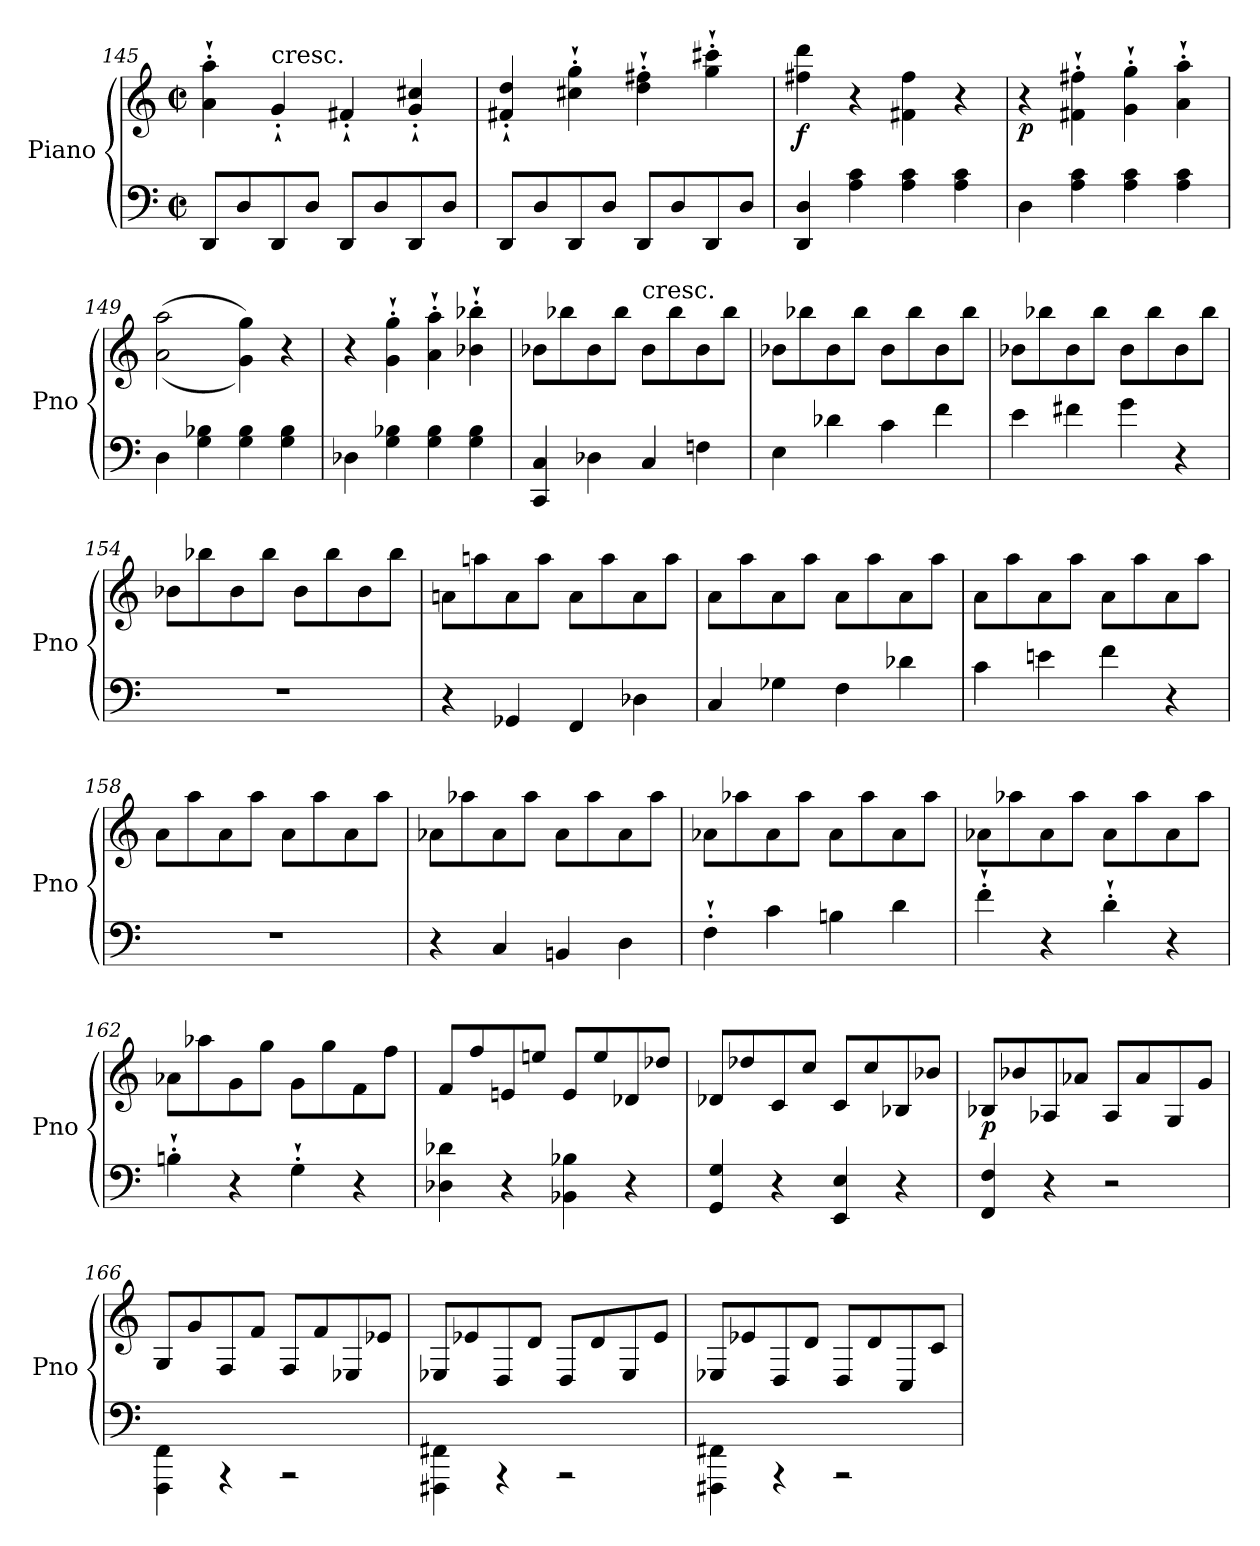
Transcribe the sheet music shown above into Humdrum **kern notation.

**kern	**kern	**dynam
*part1	*part1	*part1
*staff2	*staff1	*staff1/2
*I"Piano	*	*
*I'Pno	*	*
*clefF4	*clefG2	*
*k[]	*k[]	*
*C:	*C:	*
*M2/2	*M2/2	*
*met(c|)	*met(c|)	*
=145	=145	=145
8DD/L	4a\'` 4aa\'`	.
8D/	.	.
!	!LO:TX:a:t=cresc.	!
8DD/	4g'`/	.
8D/J	.	.
8DD/L	4f#X'`/	.
8D/	.	.
8DD/	4g/'` 4cc#X/'`	.
8D/J	.	.
=146	=146	=146
8DD/L	4f#X/'` 4dd/'`	.
8D/	.	.
8DD/	4cc#X\'` 4gg\'`	.
8D/J	.	.
8DD/L	4dd\'` 4ff#X\'`	.
8D/	.	.
8DD/	4gg\'` 4ccc#X\'`	.
8D/J	.	.
=147	=147	=147
!	!	!LO:DY:b
4DD/ 4D/	4ff#X\ 4ddd\	f
4A\ 4c\	4r	.
4A\ 4c\	4f#X\ 4ff#\	.
4A\ 4c\	4r	.
!!LO:LB:g=z
=148	=148	=148
!	!	!LO:DY:b
4D\	4r	p
4A\ 4c\	4f#X\'` 4ff#X\'`	.
4A\ 4c\	4g\'` 4gg\'`	.
4A\ 4c\	4a\'` 4aa\'`	.
=149	=149	=149
4D\	(>(>2a\ 2aa\	.
4G\ 4B-X\	.	.
4G\ 4B-\	4g\ 4gg\))	.
4G\ 4B-\	4r	.
=150	=150	=150
4D-X\	4r	.
4G\ 4B-X\	4g\'` 4gg\'`	.
4G\ 4B-\	4a\'` 4aa\'`	.
4G\ 4B-\	4b-X\'` 4bb-X\'`	.
=151	=151	=151
4CC/ 4C/	8b-X\L	.
.	8bb-X\	.
4D-X\	8b-\	.
.	8bb-\J	.
!	!LO:TX:a:t=cresc.	!
4C/	8b-\L	.
.	8bb-\	.
4Fn\	8b-\	.
.	8bb-\J	.
=152	=152	=152
4E\	8b-X\L	.
.	8bb-X\	.
4d-X\	8b-\	.
.	8bb-\J	.
4c\	8b-\L	.
.	8bb-\	.
4f\	8b-\	.
.	8bb-\J	.
=153	=153	=153
4e\	8b-X\L	.
.	8bb-X\	.
4f#X\	8b-\	.
.	8bb-\J	.
4g\	8b-\L	.
.	8bb-\	.
4r	8b-\	.
.	8bb-\J	.
!!LO:LB:g=z
=154	=154	=154
1r	8b-X\L	.
.	8bb-X\	.
.	8b-\	.
.	8bb-\J	.
.	8b-\L	.
.	8bb-\	.
.	8b-\	.
.	8bb-\J	.
=155	=155	=155
4r	8an\L	.
.	8aan\	.
4GG-X/	8a\	.
.	8aa\J	.
4FF/	8a\L	.
.	8aa\	.
4D-X\	8a\	.
.	8aa\J	.
=156	=156	=156
4C/	8a\L	.
.	8aa\	.
4G-X\	8a\	.
.	8aa\J	.
4F\	8a\L	.
.	8aa\	.
4d-X\	8a\	.
.	8aa\J	.
=157	=157	=157
4c\	8a\L	.
.	8aa\	.
4en\	8a\	.
.	8aa\J	.
4f\	8a\L	.
.	8aa\	.
4r	8a\	.
.	8aa\J	.
=158	=158	=158
1r	8a\L	.
.	8aa\	.
.	8a\	.
.	8aa\J	.
.	8a\L	.
.	8aa\	.
.	8a\	.
.	8aa\J	.
!!LO:LB:g=z
=159	=159	=159
4r	8a-X\L	.
.	8aa-X\	.
4C/	8a-\	.
.	8aa-\J	.
4BBn/	8a-\L	.
.	8aa-\	.
4D\	8a-\	.
.	8aa-\J	.
=160	=160	=160
4F'`\	8a-X\L	.
.	8aa-X\	.
4c\	8a-\	.
.	8aa-\J	.
4Bn\	8a-\L	.
.	8aa-\	.
4d\	8a-\	.
.	8aa-\J	.
=161	=161	=161
4f'`\	8a-X\L	.
.	8aa-X\	.
4r	8a-\	.
.	8aa-\J	.
4d'`\	8a-\L	.
.	8aa-\	.
4r	8a-\	.
.	8aa-\J	.
=162	=162	=162
4Bn'`\	8a-X\L	.
.	8aa-X\	.
4r	8g\	.
.	8gg\J	.
4G'`\	8g\L	.
.	8gg\	.
4r	8f\	.
.	8ff\J	.
!!LO:LB:g=z
=163	=163	=163
4D-X\ 4d-X\	8f/L	.
.	8ff/	.
4r	8en/	.
.	8een/J	.
4BB-X\ 4B-X\	8e/L	.
.	8ee/	.
4r	8d-X/	.
.	8dd-X/J	.
=164	=164	=164
4GG/ 4G/	8d-X/L	.
.	8dd-X/	.
4r	8c/	.
.	8cc/J	.
4EE/ 4E/	8c/L	.
.	8cc/	.
4r	8B-X/	.
.	8b-X/J	.
=165	=165	=165
!	!	!LO:DY:b
4FF/ 4F/	8B-X/L	p
.	8b-X/	.
4r	8A-X/	.
.	8a-X/J	.
2r	8A-/L	.
.	8a-/	.
.	8G/	.
.	8g/J	.
=166	=166	=166
4FFF\ 4FF\	8G/L	.
.	8g/	.
4rAAA	8F/	.
.	8f/J	.
2rAAA	8F/L	.
.	8f/	.
.	8E-X/	.
.	8e-X/J	.
!!LO:PB:g=z
=167	=167	=167
4FFF#X\ 4FF#X\	8E-X/L	.
.	8e-X/	.
4rAAA	8D/	.
.	8d/J	.
2rAAA	8D/L	.
.	8d/	.
.	8E-/	.
.	8e-/J	.
=168	=168	=168
4FFF#X\ 4FF#X\	8E-X/L	.
.	8e-X/	.
4rAAA	8D/	.
.	8d/J	.
2rAAA	8D/L	.
.	8d/	.
.	8C/	.
.	8c/J	.
=	=	=
*-	*-	*-
